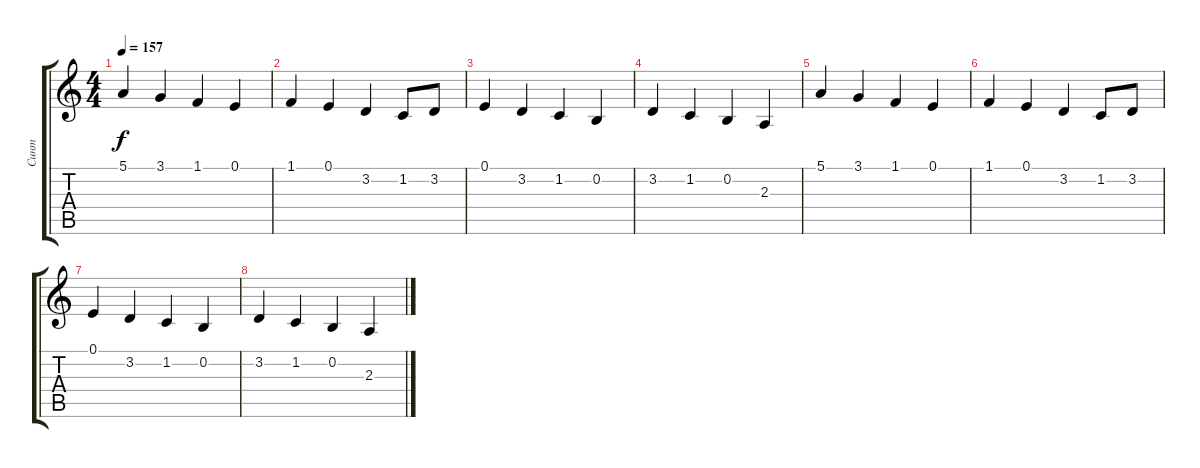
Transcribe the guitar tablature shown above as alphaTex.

\track ("Синт" "Синт") {instrument acousticgrandpiano}
\staff {score tabs}
\tuning (E4 B3 G3 D3 A2 E2) {hide}
\ts (4 4)
\tempo 157
\clef g2
\ks c
5.1.4{dy f} 3.1.4 1.1.4 0.1.4 |
1.1.4 0.1.4 3.2.4 1.2.8 3.2.8 |
0.1.4 3.2.4 1.2.4 0.2.4 |
3.2.4 1.2.4 0.2.4 2.3.4 |
5.1.4 3.1.4 1.1.4 0.1.4 |
1.1.4 0.1.4 3.2.4 1.2.8 3.2.8 |
0.1.4 3.2.4 1.2.4 0.2.4 |
3.2.4 1.2.4 0.2.4 2.3.4
